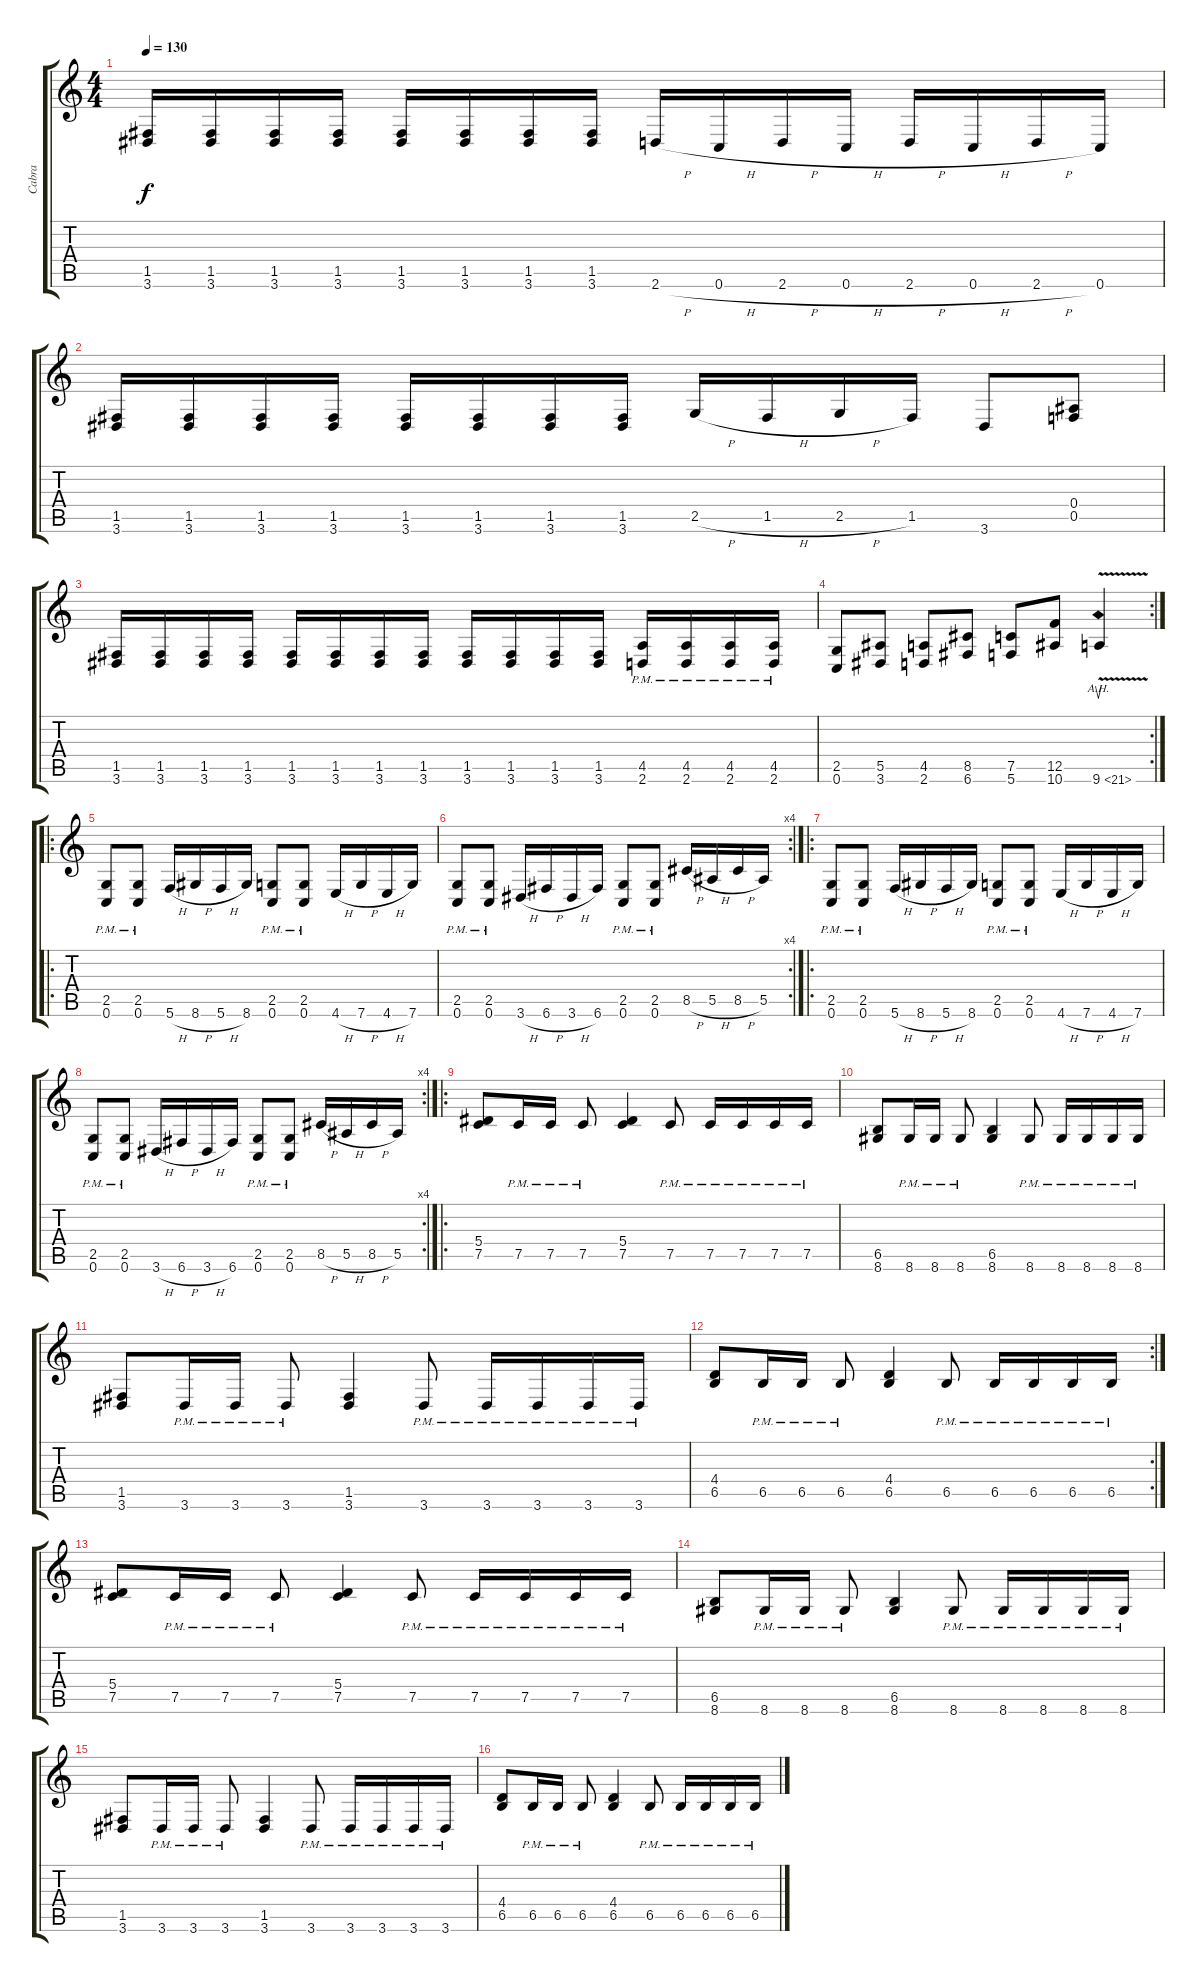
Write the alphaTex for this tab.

\track ("Cabra" "Cabra") {instrument distortionguitar}
\staff {score tabs}
\tuning (C4 G3 Eb3 Bb2 F2 C2) {hide}
\ts (4 4)
\tempo 130
\clef g2
\ks c
(1.5 3.6).16{dy f} (1.5 3.6).16 (1.5 3.6).16 (1.5 3.6).16 (1.5 3.6).16 (1.5 3.6).16 (1.5 3.6).16 (1.5 3.6).16 2.6{h}.16 0.6{h}.16 2.6{h}.16 0.6{h}.16 2.6{h}.16 0.6{h}.16 2.6{h}.16 0.6.16 |
(1.5 3.6).16 (1.5 3.6).16 (1.5 3.6).16 (1.5 3.6).16 (1.5 3.6).16 (1.5 3.6).16 (1.5 3.6).16 (1.5 3.6).16 2.5{h}.16 1.5{h}.16 2.5{h}.16 1.5.16 3.6.8 (0.4 0.5).8 |
(1.5 3.6).16 (1.5 3.6).16 (1.5 3.6).16 (1.5 3.6).16 (1.5 3.6).16 (1.5 3.6).16 (1.5 3.6).16 (1.5 3.6).16 (1.5 3.6).16 (1.5 3.6).16 (1.5 3.6).16 (1.5 3.6).16 (4.5{pm} 2.6{pm}).16 (4.5{pm} 2.6{pm}).16 (4.5{pm} 2.6{pm}).16 (4.5{pm} 2.6{pm}).16 |
\rc 2
(2.5 0.6).8 (5.5 3.6).8 (4.5 2.6).8 (8.5 6.6).8 (7.5 5.6).8 (12.5 10.6).8 9.6{ah 12 v}.4{su} |
\ro
(2.5{pm} 0.6{pm}).8 (2.5{pm} 0.6{pm}).8 5.6{h}.16 8.6{h}.16 5.6{h}.16 8.6.16 (2.5{pm} 0.6{pm}).8 (2.5{pm} 0.6{pm}).8 4.6{h}.16 7.6{h}.16 4.6{h}.16 7.6.16 |
\rc 4
(2.5{pm} 0.6{pm}).8 (2.5{pm} 0.6{pm}).8 3.6{h}.16 6.6{h}.16 3.6{h}.16 6.6.16 (2.5{pm} 0.6{pm}).8 (2.5{pm} 0.6{pm}).8 8.5{h}.16 5.5{h}.16 8.5{h}.16 5.5.16 |
\ro
(2.5{pm} 0.6{pm}).8 (2.5{pm} 0.6{pm}).8 5.6{h}.16 8.6{h}.16 5.6{h}.16 8.6.16 (2.5{pm} 0.6{pm}).8 (2.5{pm} 0.6{pm}).8 4.6{h}.16 7.6{h}.16 4.6{h}.16 7.6.16 |
\rc 4
(2.5{pm} 0.6{pm}).8 (2.5{pm} 0.6{pm}).8 3.6{h}.16 6.6{h}.16 3.6{h}.16 6.6.16 (2.5{pm} 0.6{pm}).8 (2.5{pm} 0.6{pm}).8 8.5{h}.16 5.5{h}.16 8.5{h}.16 5.5.16 |
\ro
(5.4 7.5).8 7.5{pm}.16 7.5{pm}.16 7.5{pm}.8 (5.4 7.5).4 7.5{pm}.8 7.5{pm}.16 7.5{pm}.16 7.5{pm}.16 7.5{pm}.16 |
(6.5 8.6).8 8.6{pm}.16 8.6{pm}.16 8.6{pm}.8 (6.5 8.6).4 8.6{pm}.8 8.6{pm}.16 8.6{pm}.16 8.6{pm}.16 8.6{pm}.16 |
(1.5 3.6).8 3.6{pm}.16 3.6{pm}.16 3.6{pm}.8 (1.5 3.6).4 3.6{pm}.8 3.6{pm}.16 3.6{pm}.16 3.6{pm}.16 3.6{pm}.16 |
\rc 2
(4.4 6.5).8 6.5{pm}.16 6.5{pm}.16 6.5{pm}.8 (4.4 6.5).4 6.5{pm}.8 6.5{pm}.16 6.5{pm}.16 6.5{pm}.16 6.5{pm}.16 |
(5.4 7.5).8 7.5{pm}.16 7.5{pm}.16 7.5{pm}.8 (5.4 7.5).4 7.5{pm}.8 7.5{pm}.16 7.5{pm}.16 7.5{pm}.16 7.5{pm}.16 |
(6.5 8.6).8 8.6{pm}.16 8.6{pm}.16 8.6{pm}.8 (6.5 8.6).4 8.6{pm}.8 8.6{pm}.16 8.6{pm}.16 8.6{pm}.16 8.6{pm}.16 |
(1.5 3.6).8 3.6{pm}.16 3.6{pm}.16 3.6{pm}.8 (1.5 3.6).4 3.6{pm}.8 3.6{pm}.16 3.6{pm}.16 3.6{pm}.16 3.6{pm}.16 |
(4.4 6.5).8 6.5{pm}.16 6.5{pm}.16 6.5{pm}.8 (4.4 6.5).4 6.5{pm}.8 6.5{pm}.16 6.5{pm}.16 6.5{pm}.16 6.5{pm}.16
